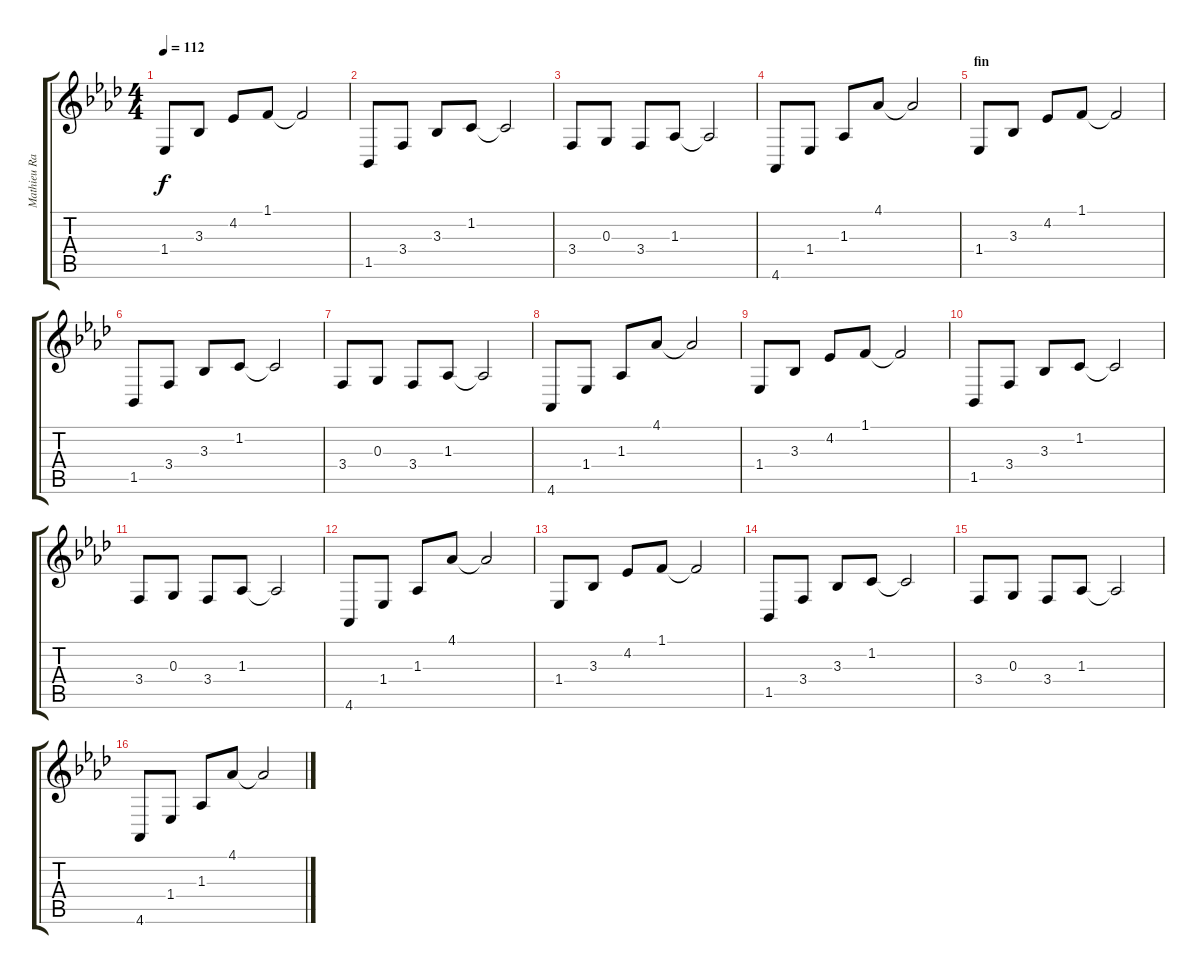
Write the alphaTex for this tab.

\track ("Mathieu Rabatté (synthé)" "Mathieu Ra") {instrument lead5charang}
\staff {score tabs}
\tuning (E4 B3 G3 D3 A2 E2) {hide}
\ts (4 4)
\tempo 112
\clef g2
\ks ab
1.4.8{dy f} 3.3.8 4.2.8 1.1.8 1.1{t}.2 |
1.5.8 3.4.8 3.3.8 1.2.8 1.2{t}.2 |
3.4.8 0.3.8 3.4.8 1.3.8 1.3{t}.2 |
4.6.8 1.4.8 1.3.8 4.1.8 4.1{t}.2 |
\section ("" "fin")
1.4.8 3.3.8 4.2.8 1.1.8 1.1{t}.2 |
1.5.8 3.4.8 3.3.8 1.2.8 1.2{t}.2 |
3.4.8 0.3.8 3.4.8 1.3.8 1.3{t}.2 |
4.6.8 1.4.8 1.3.8 4.1.8 4.1{t}.2 |
1.4.8 3.3.8 4.2.8 1.1.8 1.1{t}.2 |
1.5.8 3.4.8 3.3.8 1.2.8 1.2{t}.2 |
3.4.8 0.3.8 3.4.8 1.3.8 1.3{t}.2 |
4.6.8 1.4.8 1.3.8 4.1.8 4.1{t}.2 |
1.4.8{volume 11} 3.3.8 4.2.8 1.1.8 1.1{t}.2 |
1.5.8 3.4.8 3.3.8 1.2.8 1.2{t}.2 |
3.4.8{volume 10} 0.3.8 3.4.8 1.3.8 1.3{t}.2 |
4.6.8 1.4.8 1.3.8 4.1.8 4.1{t}.2
